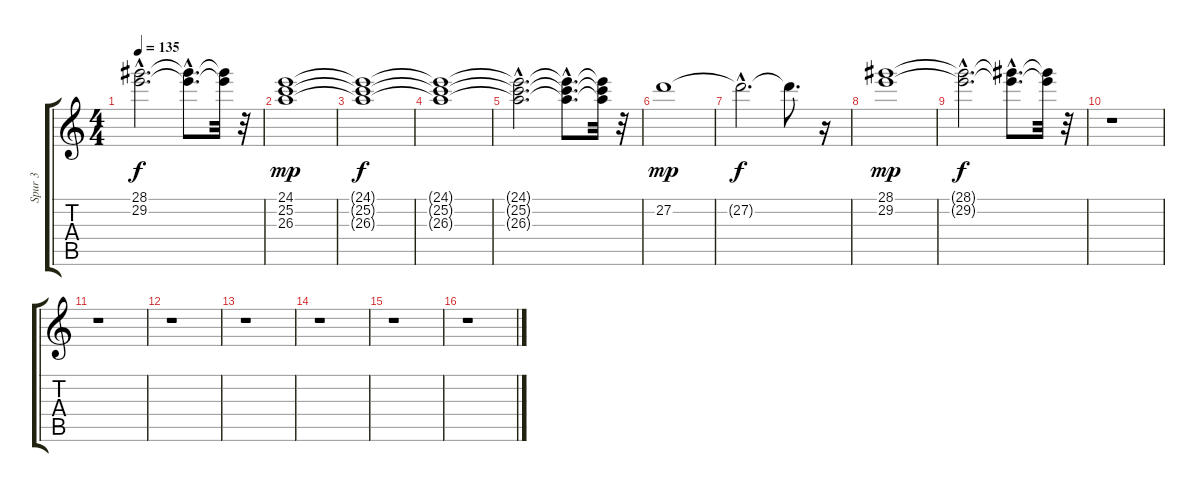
\track ("Spur 3" "Spur 3") {instrument stringensemble2}
\staff {score tabs}
\tuning (E4 B3 G3 D3 A2 E2) {hide}
\ts (4 4)
\tempo 135
\clef g2
\ks c
(28.1{hac t} 29.2{hac t}).2{d dy f} (28.1{hac t} 29.2{hac t}).8{d} (28.1{t} 29.2{t}).32 r.32 |
(24.1 25.2 26.3).1{dy mp} |
(24.1{t} 25.2{t} 26.3{t}).1{dy f} |
(24.1{t} 25.2{t} 26.3{t}).1 |
(24.1{hac t} 25.2{hac t} 26.3{hac t}).2{d} (24.1{hac t} 25.2{hac t} 26.3{hac t}).8{d} (24.1{t} 25.2{t} 26.3{t}).32 r.32 |
27.2.1{dy mp} |
27.2{hac t}.2{d dy f} 27.2{t}.8{d} r.16 |
(28.1 29.2).1{dy mp} |
(28.1{hac t} 29.2{hac t}).2{d dy f} (28.1{hac t} 29.2{hac t}).8{d} (28.1{t} 29.2{t}).32 r.32 |
r.1 |
r.1 |
r.1 |
r.1 |
r.1 |
r.1 |
r.1
